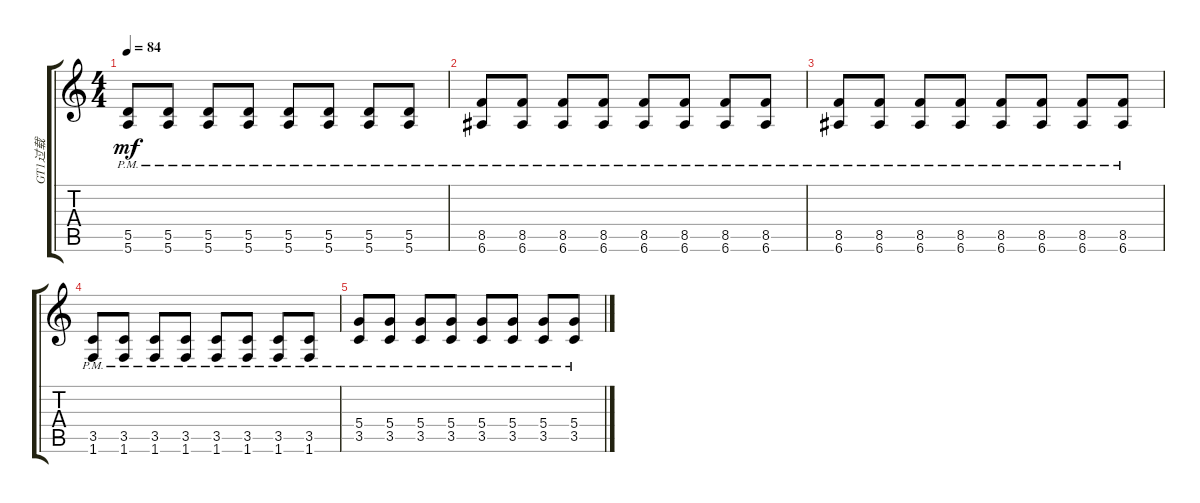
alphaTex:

\track ("GT1过载" "GT1过载") {instrument overdrivenguitar}
\staff {score tabs}
\tuning (E4 B3 G3 D3 A2 E2) {hide}
\ts (4 4)
\tempo 84
\clef g2
\ks c
(5.5{pm} 5.6{pm}).8{dy mf} (5.5{pm} 5.6{pm}).8 (5.5{pm} 5.6{pm}).8 (5.5{pm} 5.6{pm}).8 (5.5{pm} 5.6{pm}).8 (5.5{pm} 5.6{pm}).8 (5.5{pm} 5.6{pm}).8 (5.5{pm} 5.6{pm}).8 |
(8.5{pm} 6.6{pm}).8 (8.5{pm} 6.6{pm}).8 (8.5{pm} 6.6{pm}).8 (8.5{pm} 6.6{pm}).8 (8.5{pm} 6.6{pm}).8 (8.5{pm} 6.6{pm}).8 (8.5{pm} 6.6{pm}).8 (8.5{pm} 6.6{pm}).8 |
(8.5{pm} 6.6{pm}).8 (8.5{pm} 6.6{pm}).8 (8.5{pm} 6.6{pm}).8 (8.5{pm} 6.6{pm}).8 (8.5{pm} 6.6{pm}).8 (8.5{pm} 6.6{pm}).8 (8.5{pm} 6.6{pm}).8 (8.5{pm} 6.6{pm}).8 |
(3.5{pm} 1.6{pm}).8 (3.5{pm} 1.6{pm}).8 (3.5{pm} 1.6{pm}).8 (3.5{pm} 1.6{pm}).8 (3.5{pm} 1.6{pm}).8 (3.5{pm} 1.6{pm}).8 (3.5{pm} 1.6{pm}).8 (3.5{pm} 1.6{pm}).8 |
(5.4{pm} 3.5{pm}).8 (5.4{pm} 3.5{pm}).8 (5.4{pm} 3.5{pm}).8 (5.4{pm} 3.5{pm}).8 (5.4{pm} 3.5{pm}).8 (5.4{pm} 3.5{pm}).8 (5.4{pm} 3.5{pm}).8 (5.4{pm} 3.5{pm}).8
